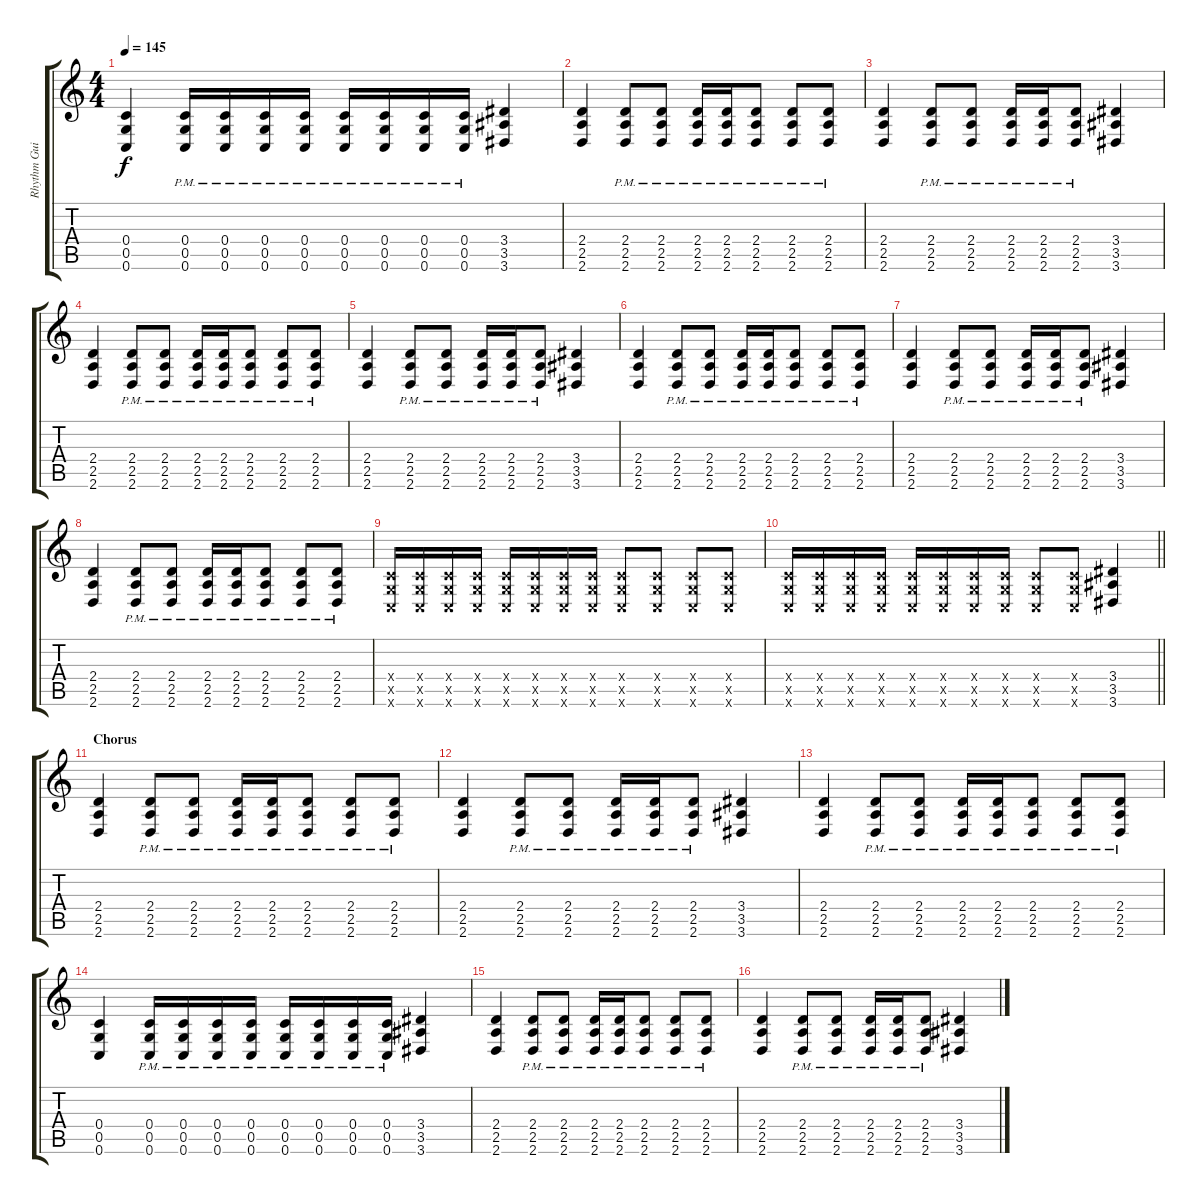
\track ("Rhythm Guitar" "Rhythm Gui") {instrument distortionguitar}
\staff {score tabs}
\tuning (D4 A3 F3 C3 G2 C2) {hide}
\ts (4 4)
\tempo 145
\clef g2
\ks c
(0.4 0.5 0.6).4{dy f} (0.4{pm} 0.5{pm} 0.6{pm}).16 (0.4{pm} 0.5{pm} 0.6{pm}).16 (0.4{pm} 0.5{pm} 0.6{pm}).16 (0.4{pm} 0.5{pm} 0.6{pm}).16 (0.4{pm} 0.5{pm} 0.6{pm}).16 (0.4{pm} 0.5{pm} 0.6{pm}).16 (0.4{pm} 0.5{pm} 0.6{pm}).16 (0.4{pm} 0.5{pm} 0.6{pm}).16 (3.4 3.5 3.6).4 |
(2.4 2.5 2.6).4 (2.4{pm} 2.5{pm} 2.6{pm}).8 (2.4{pm} 2.5{pm} 2.6{pm}).8 (2.4{pm} 2.5{pm} 2.6{pm}).16 (2.4{pm} 2.5{pm} 2.6{pm}).16 (2.4{pm} 2.5{pm} 2.6{pm}).8 (2.4{pm} 2.5{pm} 2.6{pm}).8 (2.4{pm} 2.5{pm} 2.6{pm}).8 |
(2.4 2.5 2.6).4 (2.4{pm} 2.5{pm} 2.6{pm}).8 (2.4{pm} 2.5{pm} 2.6{pm}).8 (2.4{pm} 2.5{pm} 2.6{pm}).16 (2.4{pm} 2.5{pm} 2.6{pm}).16 (2.4{pm} 2.5{pm} 2.6{pm}).8 (3.4 3.5 3.6).4 |
(2.4 2.5 2.6).4 (2.4{pm} 2.5{pm} 2.6{pm}).8 (2.4{pm} 2.5{pm} 2.6{pm}).8 (2.4{pm} 2.5{pm} 2.6{pm}).16 (2.4{pm} 2.5{pm} 2.6{pm}).16 (2.4{pm} 2.5{pm} 2.6{pm}).8 (2.4{pm} 2.5{pm} 2.6{pm}).8 (2.4{pm} 2.5{pm} 2.6{pm}).8 |
(2.4 2.5 2.6).4 (2.4{pm} 2.5{pm} 2.6{pm}).8 (2.4{pm} 2.5{pm} 2.6{pm}).8 (2.4{pm} 2.5{pm} 2.6{pm}).16 (2.4{pm} 2.5{pm} 2.6{pm}).16 (2.4{pm} 2.5{pm} 2.6{pm}).8 (3.4 3.5 3.6).4 |
(2.4 2.5 2.6).4 (2.4{pm} 2.5{pm} 2.6{pm}).8 (2.4{pm} 2.5{pm} 2.6{pm}).8 (2.4{pm} 2.5{pm} 2.6{pm}).16 (2.4{pm} 2.5{pm} 2.6{pm}).16 (2.4{pm} 2.5{pm} 2.6{pm}).8 (2.4{pm} 2.5{pm} 2.6{pm}).8 (2.4{pm} 2.5{pm} 2.6{pm}).8 |
(2.4 2.5 2.6).4 (2.4{pm} 2.5{pm} 2.6{pm}).8 (2.4{pm} 2.5{pm} 2.6{pm}).8 (2.4{pm} 2.5{pm} 2.6{pm}).16 (2.4{pm} 2.5{pm} 2.6{pm}).16 (2.4{pm} 2.5{pm} 2.6{pm}).8 (3.4 3.5 3.6).4 |
(2.4 2.5 2.6).4 (2.4{pm} 2.5{pm} 2.6{pm}).8 (2.4{pm} 2.5{pm} 2.6{pm}).8 (2.4{pm} 2.5{pm} 2.6{pm}).16 (2.4{pm} 2.5{pm} 2.6{pm}).16 (2.4{pm} 2.5{pm} 2.6{pm}).8 (2.4{pm} 2.5{pm} 2.6{pm}).8 (2.4{pm} 2.5{pm} 2.6{pm}).8 |
(0.4{x} 0.5{x} 0.6{x}).16 (0.4{x} 0.5{x} 0.6{x}).16 (0.4{x} 0.5{x} 0.6{x}).16 (0.4{x} 0.5{x} 0.6{x}).16 (0.4{x} 0.5{x} 0.6{x}).16 (0.4{x} 0.5{x} 0.6{x}).16 (0.4{x} 0.5{x} 0.6{x}).16 (0.4{x} 0.5{x} 0.6{x}).16 (0.4{x} 0.5{x} 0.6{x}).8 (0.4{x} 0.5{x} 0.6{x}).8 (0.4{x} 0.5{x} 0.6{x}).8 (0.4{x} 0.5{x} 0.6{x}).8 |
\barLineRight lightlight
(0.4{x} 0.5{x} 0.6{x}).16 (0.4{x} 0.5{x} 0.6{x}).16 (0.4{x} 0.5{x} 0.6{x}).16 (0.4{x} 0.5{x} 0.6{x}).16 (0.4{x} 0.5{x} 0.6{x}).16 (0.4{x} 0.5{x} 0.6{x}).16 (0.4{x} 0.5{x} 0.6{x}).16 (0.4{x} 0.5{x} 0.6{x}).16 (0.4{x} 0.5{x} 0.6{x}).8 (0.4{x} 0.5{x} 0.6{x}).8 (3.4 3.5 3.6).4 |
\section ("" "Chorus")
(2.4 2.5 2.6).4 (2.4{pm} 2.5{pm} 2.6{pm}).8 (2.4{pm} 2.5{pm} 2.6{pm}).8 (2.4{pm} 2.5{pm} 2.6{pm}).16 (2.4{pm} 2.5{pm} 2.6{pm}).16 (2.4{pm} 2.5{pm} 2.6{pm}).8 (2.4{pm} 2.5{pm} 2.6{pm}).8 (2.4{pm} 2.5{pm} 2.6{pm}).8 |
(2.4 2.5 2.6).4 (2.4{pm} 2.5{pm} 2.6{pm}).8 (2.4{pm} 2.5{pm} 2.6{pm}).8 (2.4{pm} 2.5{pm} 2.6{pm}).16 (2.4{pm} 2.5{pm} 2.6{pm}).16 (2.4{pm} 2.5{pm} 2.6{pm}).8 (3.4 3.5 3.6).4 |
(2.4 2.5 2.6).4 (2.4{pm} 2.5{pm} 2.6{pm}).8 (2.4{pm} 2.5{pm} 2.6{pm}).8 (2.4{pm} 2.5{pm} 2.6{pm}).16 (2.4{pm} 2.5{pm} 2.6{pm}).16 (2.4{pm} 2.5{pm} 2.6{pm}).8 (2.4{pm} 2.5{pm} 2.6{pm}).8 (2.4{pm} 2.5{pm} 2.6{pm}).8 |
(0.4 0.5 0.6).4 (0.4{pm} 0.5{pm} 0.6{pm}).16 (0.4{pm} 0.5{pm} 0.6{pm}).16 (0.4{pm} 0.5{pm} 0.6{pm}).16 (0.4{pm} 0.5{pm} 0.6{pm}).16 (0.4{pm} 0.5{pm} 0.6{pm}).16 (0.4{pm} 0.5{pm} 0.6{pm}).16 (0.4{pm} 0.5{pm} 0.6{pm}).16 (0.4{pm} 0.5{pm} 0.6{pm}).16 (3.4 3.5 3.6).4 |
(2.4 2.5 2.6).4 (2.4{pm} 2.5{pm} 2.6{pm}).8 (2.4{pm} 2.5{pm} 2.6{pm}).8 (2.4{pm} 2.5{pm} 2.6{pm}).16 (2.4{pm} 2.5{pm} 2.6{pm}).16 (2.4{pm} 2.5{pm} 2.6{pm}).8 (2.4{pm} 2.5{pm} 2.6{pm}).8 (2.4{pm} 2.5{pm} 2.6{pm}).8 |
(2.4 2.5 2.6).4 (2.4{pm} 2.5{pm} 2.6{pm}).8 (2.4{pm} 2.5{pm} 2.6{pm}).8 (2.4{pm} 2.5{pm} 2.6{pm}).16 (2.4{pm} 2.5{pm} 2.6{pm}).16 (2.4{pm} 2.5{pm} 2.6{pm}).8 (3.4 3.5 3.6).4
